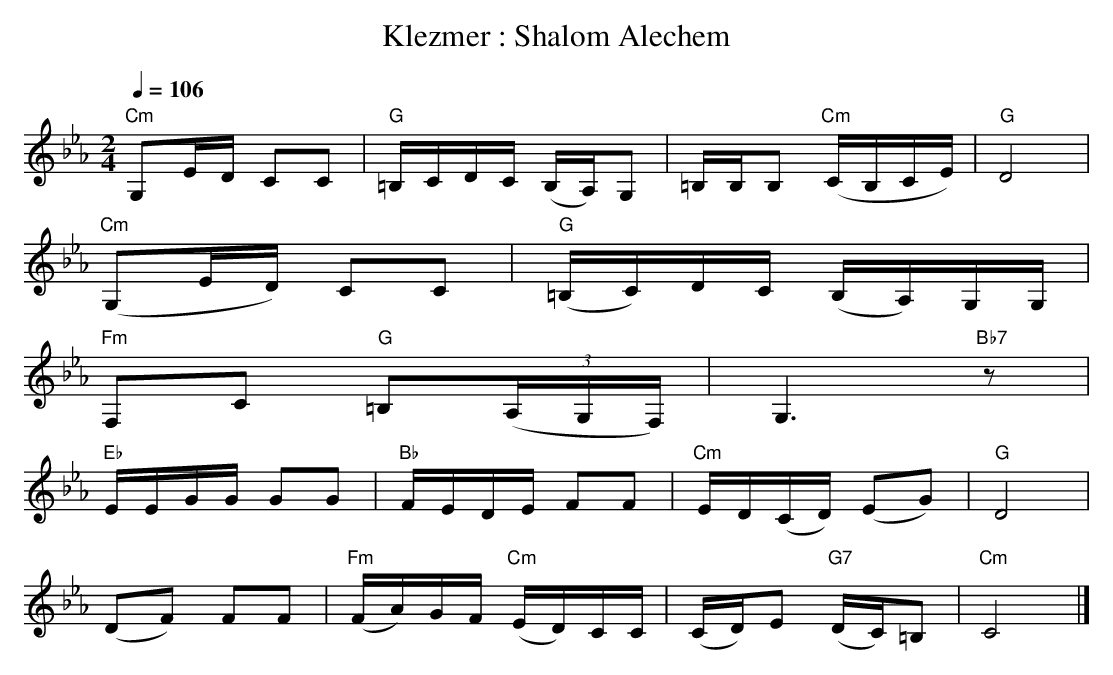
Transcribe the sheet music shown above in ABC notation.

X:1
T:Klezmer : Shalom Alechem
M:2/4
L:1/16
Q:1/4=106
K:Cm treble
"Cm"G,2ED C2C2 | "G"=B,CDC (B,A,)G,2 | =B,B,B,2 "Cm"(CB,CE) | "G"D8 |
"Cm"(G,2ED) C2C2 | "G"(=B,C)DC (B,A,)G,G, |
"Fm"F,2C2 "G"=B,2((3A,G,F,) | G,6 "Bb7"z2 |
"Eb"EEGG G2G2 | "Bb"FEDE F2F2 | "Cm"ED(CD) (E2G2) | "G"D8 |
(D2F2) F2F2 | "Fm"(FA)GF "Cm"(ED)CC | (CD)E2 "G7"(DC)=B,2 | "Cm"C8 |]
